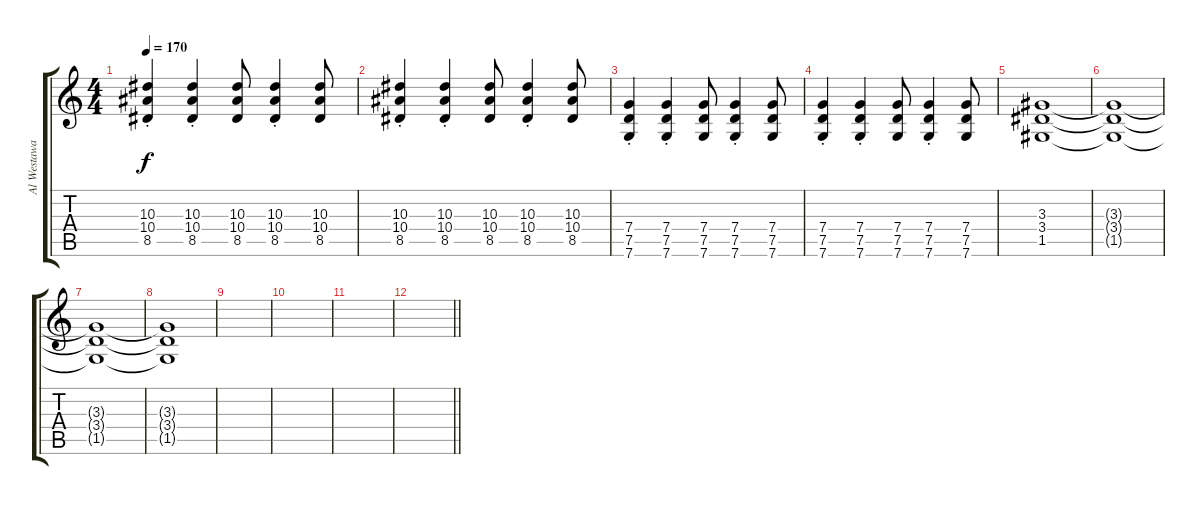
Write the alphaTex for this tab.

\track ("Al Westaway" "Al Westawa") {instrument overdrivenguitar}
\staff {score tabs}
\tuning (D4 A3 F3 C3 G2 C2) {hide}
\ts (4 4)
\tempo 170
\clef g2
\ks c
(10.3{st} 10.4{st} 8.5{st}).4{dy f} (10.3{st} 10.4{st} 8.5{st}).4 (10.3 10.4 8.5).8 (10.3{st} 10.4{st} 8.5{st}).4 (10.3 10.4 8.5).8 |
(10.3{st} 10.4{st} 8.5{st}).4 (10.3{st} 10.4{st} 8.5{st}).4 (10.3 10.4 8.5).8 (10.3{st} 10.4{st} 8.5{st}).4 (10.3 10.4 8.5).8 |
(7.4{st} 7.5{st} 7.6{st}).4 (7.4{st} 7.5{st} 7.6{st}).4 (7.4 7.5 7.6).8 (7.4{st} 7.5{st} 7.6{st}).4 (7.4 7.5 7.6).8 |
(7.4{st} 7.5{st} 7.6{st}).4 (7.4{st} 7.5{st} 7.6{st}).4 (7.4 7.5 7.6).8 (7.4{st} 7.5{st} 7.6{st}).4 (7.4 7.5 7.6).8 |
(3.3 3.4 1.5).1{volume 0} |
(3.3{t} 3.4{t} 1.5{t}).1 |
(3.3{t} 3.4{t} 1.5{t}).1 |
(3.3{t} 3.4{t} 1.5{t}).1 |
|
|
|
\barLineRight lightlight
